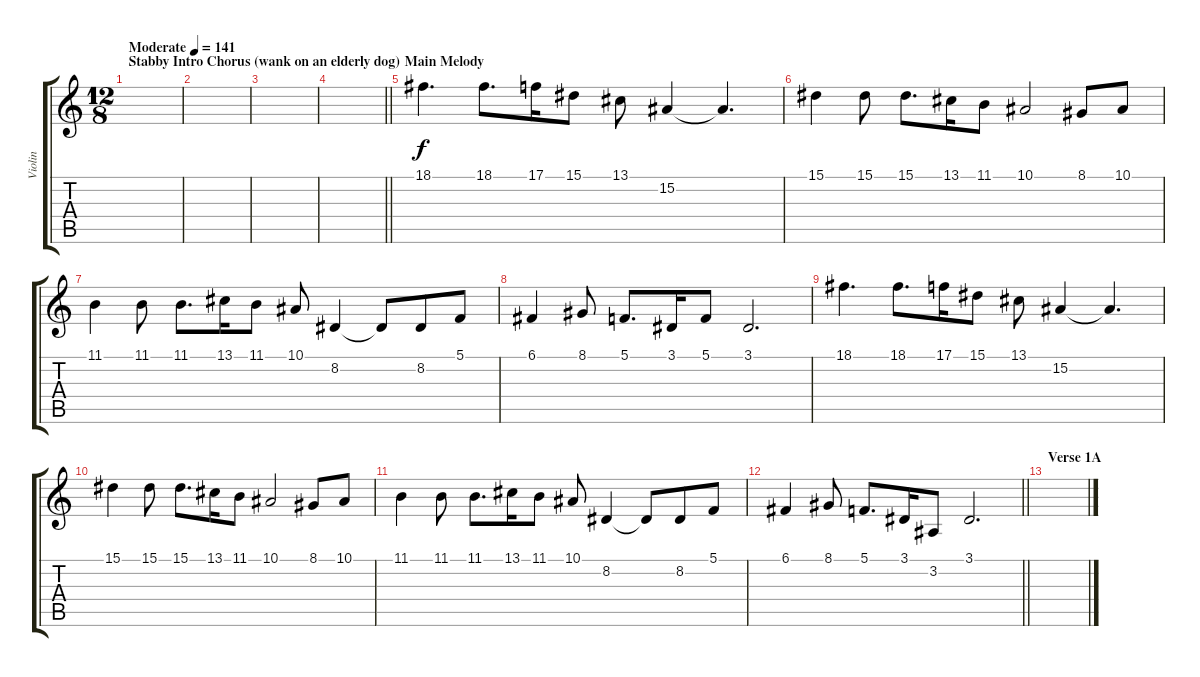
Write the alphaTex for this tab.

\track ("Violin" "Violin") {instrument violin}
\staff {score tabs}
\tuning (C4 G3 Eb3 Bb2 F2 C2) {hide}
\ts (12 8)
\section ("" "Stabby Intro Chorus (wank on an elderly dog)")
\tempo (141 "Moderate")
\clef g2
\ks c
|
|
|
\barLineRight lightlight
|
\section ("" "Main Melody")
18.1.4{d} 18.1.8{d} 17.1.16 15.1.8 13.1.8 15.2.4 15.2{t}.4{d} |
15.1.4 15.1.8 15.1.8{d} 13.1.16 11.1.8 10.1.2 8.1.8 10.1.8 |
11.1.4 11.1.8 11.1.8{d} 13.1.16 11.1.8 10.1.8 8.2.4 8.2{t}.8 8.2.8 5.1.8 |
6.1.4 8.1.8 5.1.8{d} 3.1.16 5.1.8 3.1.2{d} |
18.1.4{d} 18.1.8{d} 17.1.16 15.1.8 13.1.8 15.2.4 15.2{t}.4{d} |
15.1.4 15.1.8 15.1.8{d} 13.1.16 11.1.8 10.1.2 8.1.8 10.1.8 |
11.1.4 11.1.8 11.1.8{d} 13.1.16 11.1.8 10.1.8 8.2.4 8.2{t}.8 8.2.8 5.1.8 |
\barLineRight lightlight
6.1.4 8.1.8 5.1.8{d} 3.1.16 3.2.8 3.1.2{d} |
\section ("" "Verse 1A")
